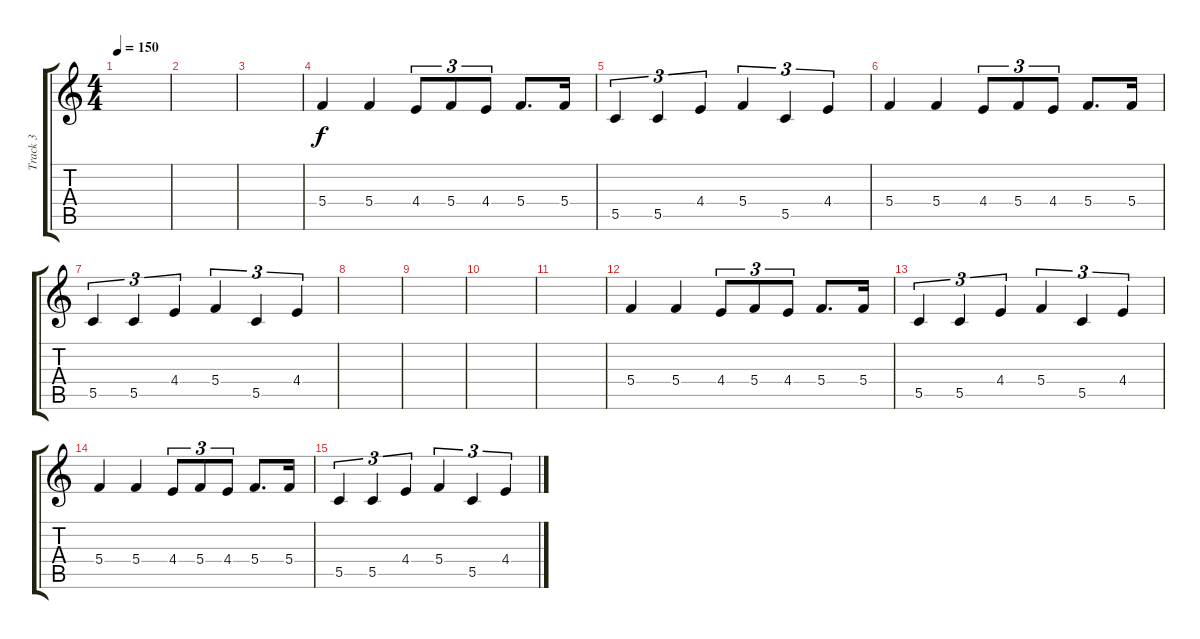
\track ("Track 3" "Track 3") {instrument distortionguitar}
\staff {score tabs}
\tuning (D4 A3 F3 C3 G2 D2) {hide}
\ts (4 4)
\tempo 150
\clef g2
\ks c
|
|
|
5.4.4 5.4.4 4.4.8{tu (3 2)} 5.4.8{tu (3 2)} 4.4.8{tu (3 2)} 5.4.8{d} 5.4.16 |
5.5.4{tu (3 2)} 5.5.4{tu (3 2)} 4.4.4{tu (3 2)} 5.4.4{tu (3 2)} 5.5.4{tu (3 2)} 4.4.4{tu (3 2)} |
5.4.4 5.4.4 4.4.8{tu (3 2)} 5.4.8{tu (3 2)} 4.4.8{tu (3 2)} 5.4.8{d} 5.4.16 |
5.5.4{tu (3 2)} 5.5.4{tu (3 2)} 4.4.4{tu (3 2)} 5.4.4{tu (3 2)} 5.5.4{tu (3 2)} 4.4.4{tu (3 2)} |
|
|
|
|
5.4.4 5.4.4 4.4.8{tu (3 2)} 5.4.8{tu (3 2)} 4.4.8{tu (3 2)} 5.4.8{d} 5.4.16 |
5.5.4{tu (3 2)} 5.5.4{tu (3 2)} 4.4.4{tu (3 2)} 5.4.4{tu (3 2)} 5.5.4{tu (3 2)} 4.4.4{tu (3 2)} |
5.4.4 5.4.4 4.4.8{tu (3 2)} 5.4.8{tu (3 2)} 4.4.8{tu (3 2)} 5.4.8{d} 5.4.16 |
5.5.4{tu (3 2)} 5.5.4{tu (3 2)} 4.4.4{tu (3 2)} 5.4.4{tu (3 2)} 5.5.4{tu (3 2)} 4.4.4{tu (3 2)}
